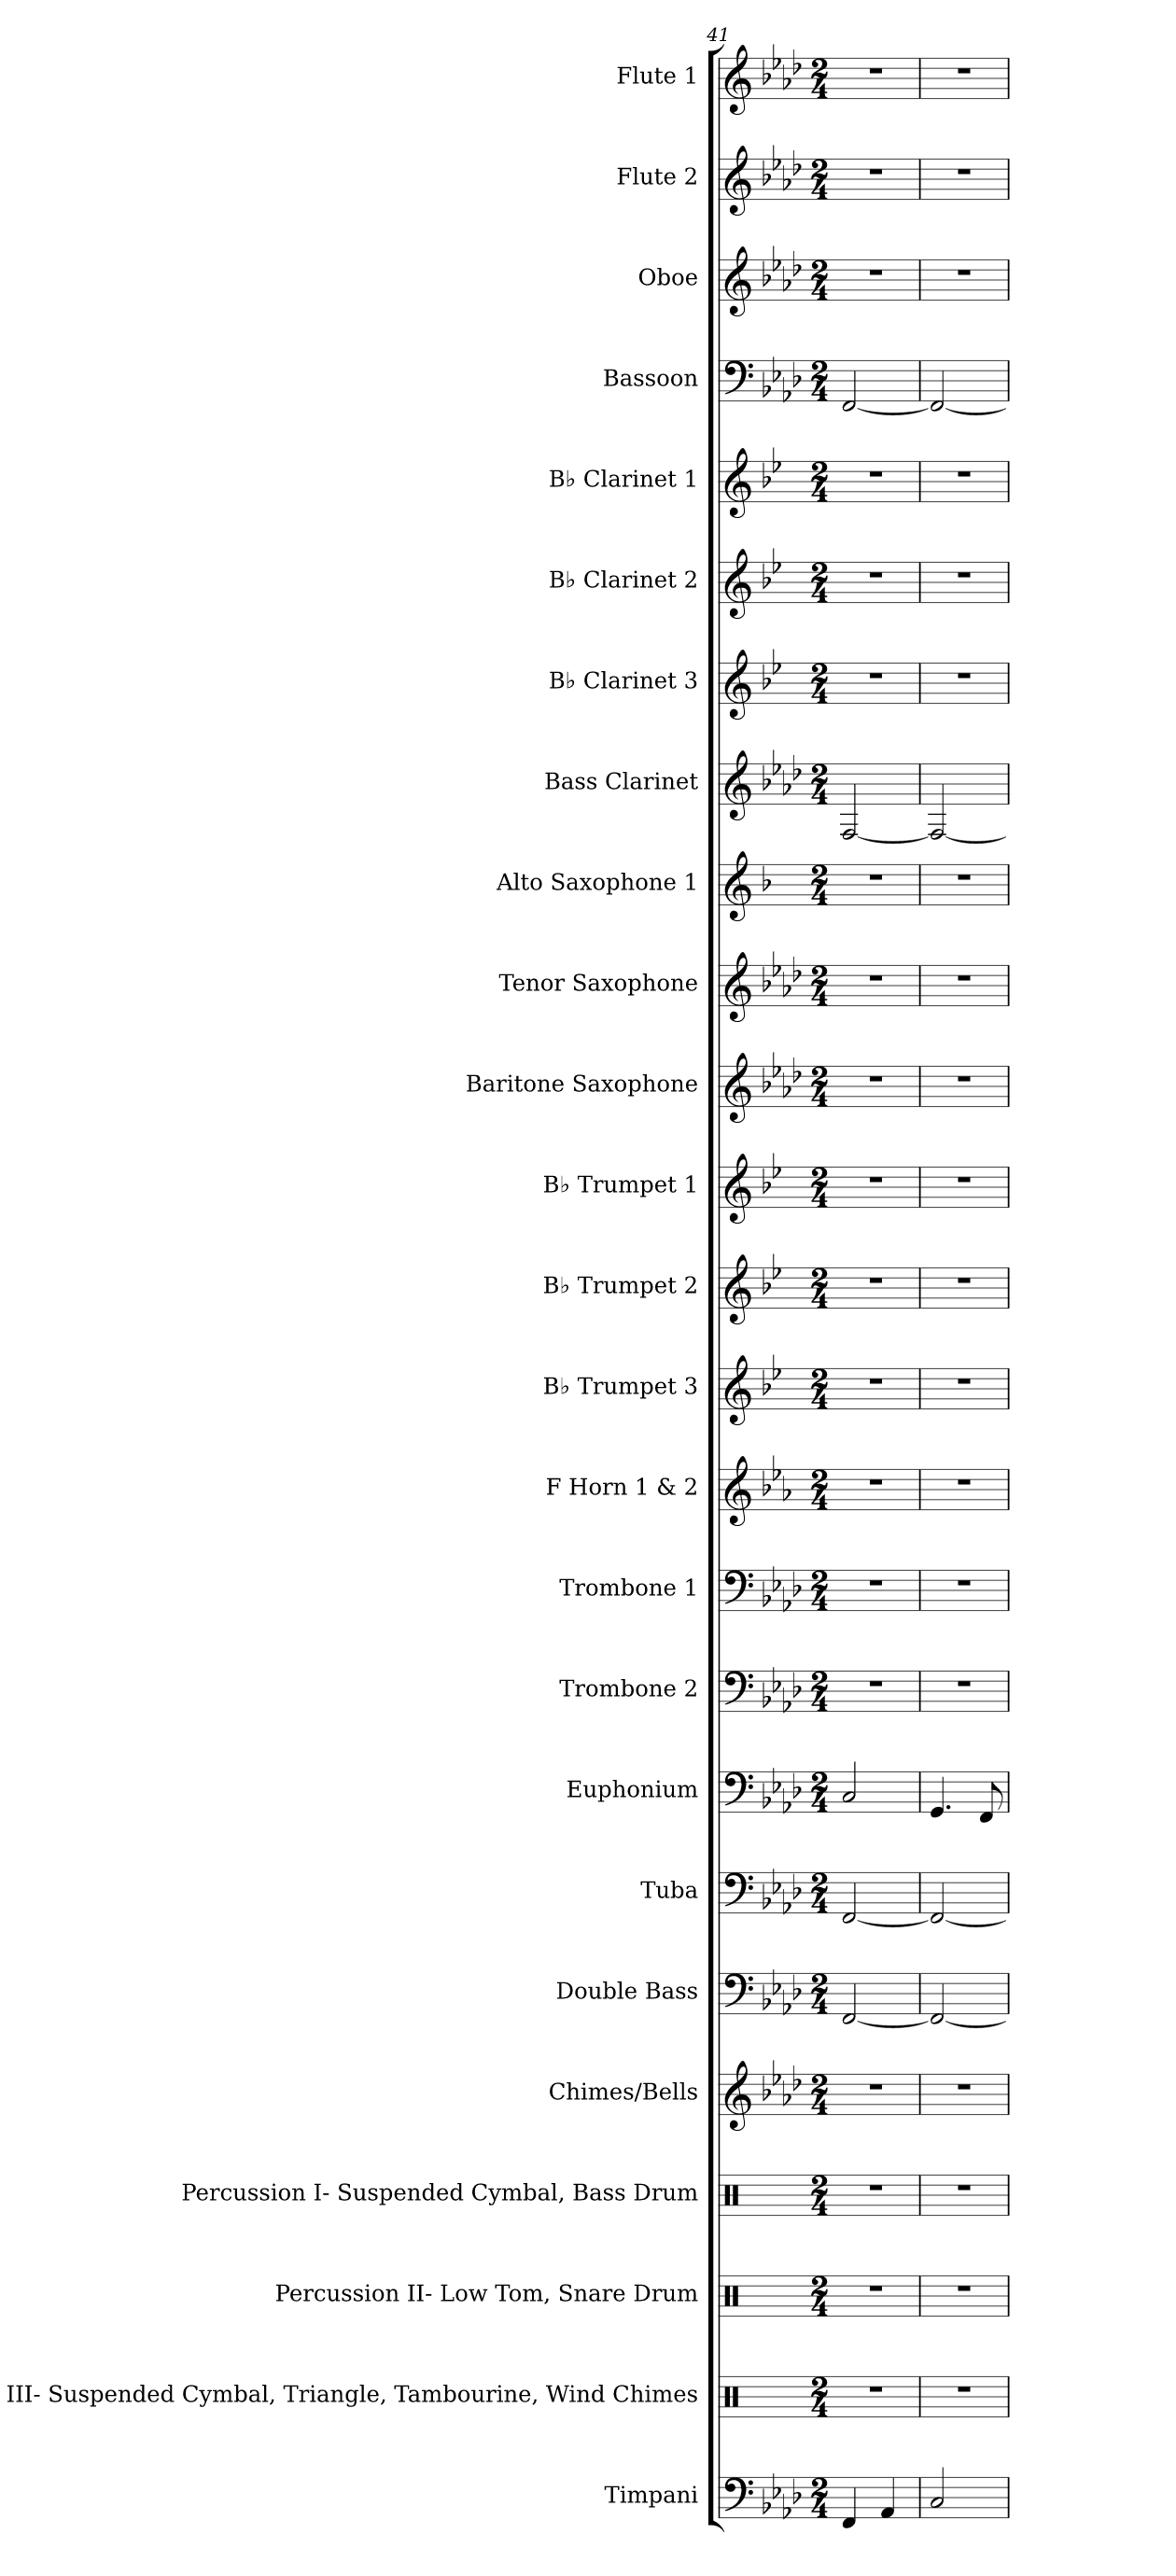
**kern	**kern	**kern	**kern	**kern	**kern	**kern	**kern	**kern	**kern	**kern	**kern	**kern	**kern	**kern	**kern	**kern	**kern	**kern	**kern	**kern	**kern	**kern	**kern	**kern
*part25	*part24	*part23	*part22	*part21	*part20	*part19	*part18	*part17	*part16	*part15	*part14	*part13	*part12	*part11	*part10	*part9	*part8	*part7	*part6	*part5	*part4	*part3	*part2	*part1
*staff25	*staff24	*staff23	*staff22	*staff21	*staff20	*staff19	*staff18	*staff17	*staff16	*staff15	*staff14	*staff13	*staff12	*staff11	*staff10	*staff9	*staff8	*staff7	*staff6	*staff5	*staff4	*staff3	*staff2	*staff1
*I"Timpani	*I"Percussion III- Suspended Cymbal, Triangle,  Tambourine, Wind Chimes	*I"Percussion II- Low Tom, Snare Drum	*I"Percussion I- Suspended Cymbal, Bass Drum	*I"Chimes/Bells	*I"Double Bass	*I"Tuba	*I"Euphonium	*I"Trombone 2	*I"Trombone 1	*I"F Horn 1 &amp; 2	*I"B♭ Trumpet 3	*I"B♭ Trumpet 2	*I"B♭ Trumpet 1	*I"Baritone Saxophone	*I"Tenor Saxophone	*I"Alto Saxophone 1	*I"Bass Clarinet	*I"B♭ Clarinet 3	*I"B♭ Clarinet 2	*I"B♭ Clarinet 1	*I"Bassoon	*I"Oboe	*I"Flute 2	*I"Flute 1
*I'Timp.	*I'Perc. III	*I'Perc.II	*I'Perc. I	*	*I'Db.	*I'Tba.	*I'Euph.	*I'Tbn. 2	*I'Tbn. 1	*I'F Hn. 1 2	*I'B♭ Tpt. 3	*I'B♭ Tpt. 2	*I'B♭ Tpt. 1	*I'Bar. Sax.	*I'T. Sax.	*I'A. Sax. 1	*I'B. Cl.	*I'B♭ Cl. 3	*I'B♭ Cl. 2	*I'B♭ Cl. 1	*I'Bsn.	*I'Ob.	*I'Fl. 2	*I'Fl. 1
*clefF4	*clefX	*clefX	*clefX	*clefG2	*clefF4	*clefF4	*clefF4	*clefF4	*clefF4	*clefG2	*clefG2	*clefG2	*clefG2	*clefG2	*clefG2	*clefG2	*clefG2	*clefG2	*clefG2	*clefG2	*clefF4	*clefG2	*clefG2	*clefG2
*	*	*	*	*ITrd-14c-24	*ITrd7c12	*	*	*	*	*ITrd4c7	*ITrd1c2	*ITrd1c2	*ITrd1c2	*ITrd12c21	*ITrd8c14	*ITrd5c9	*ITrd8c14	*ITrd1c2	*ITrd1c2	*ITrd1c2	*	*	*	*
*k[b-e-a-d-]	*k[]	*k[]	*k[]	*k[b-e-a-d-]	*k[b-e-a-d-]	*k[b-e-a-d-]	*k[b-e-a-d-]	*k[b-e-a-d-]	*k[b-e-a-d-]	*k[b-e-a-d-]	*k[b-e-a-d-]	*k[b-e-a-d-]	*k[b-e-a-d-]	*k[b-e-a-d-]	*k[b-e-a-d-]	*k[b-e-a-d-]	*k[b-e-a-d-]	*k[b-e-a-d-]	*k[b-e-a-d-]	*k[b-e-a-d-]	*k[b-e-a-d-]	*k[b-e-a-d-]	*k[b-e-a-d-]	*k[b-e-a-d-]
*M2/4	*M2/4	*M2/4	*M2/4	*M2/4	*M2/4	*M2/4	*M2/4	*M2/4	*M2/4	*M2/4	*M2/4	*M2/4	*M2/4	*M2/4	*M2/4	*M2/4	*M2/4	*M2/4	*M2/4	*M2/4	*M2/4	*M2/4	*M2/4	*M2/4
=41	=41	=41	=41	=41	=41	=41	=41	=41	=41	=41	=41	=41	=41	=41	=41	=41	=41	=41	=41	=41	=41	=41	=41	=41
4FF/	2r	2r	2r	2r	[2FFF/	[2FF/	2C/	2r	2r	2r	2r	2r	2r	2r	2r	2r	[2FF/	2r	2r	2r	[2FF/	2r	2r	2r
4AA-/	.	.	.	.	.	.	.	.	.	.	.	.	.	.	.	.	.	.	.	.	.	.	.	.
=42	=42	=42	=42	=42	=42	=42	=42	=42	=42	=42	=42	=42	=42	=42	=42	=42	=42	=42	=42	=42	=42	=42	=42	=42
2C/	2r	2r	2r	2r	2FFF/_	2FF/_	4.GG/	2r	2r	2r	2r	2r	2r	2r	2r	2r	2FF/_	2r	2r	2r	2FF/_	2r	2r	2r
.	.	.	.	.	.	.	8FF/	.	.	.	.	.	.	.	.	.	.	.	.	.	.	.	.	.
=	=	=	=	=	=	=	=	=	=	=	=	=	=	=	=	=	=	=	=	=	=	=	=	=
*-	*-	*-	*-	*-	*-	*-	*-	*-	*-	*-	*-	*-	*-	*-	*-	*-	*-	*-	*-	*-	*-	*-	*-	*-
